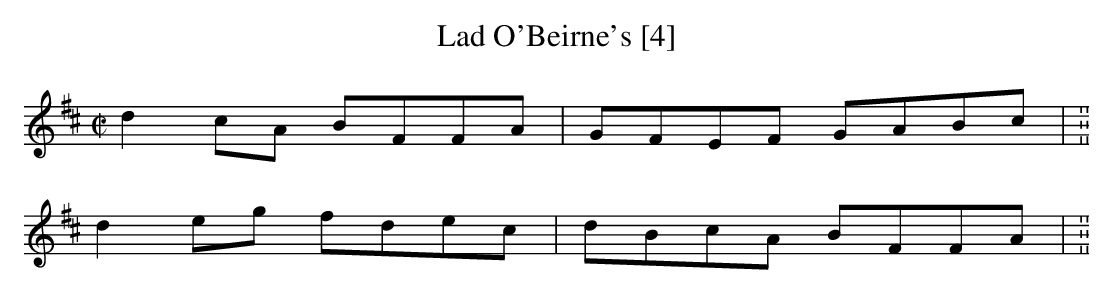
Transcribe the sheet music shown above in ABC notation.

X:1
T:Lad O'Beirne's [4]
M:C|
L:1/8
K:D
d2 cA BFFA|GFEF GABc|...||
d2 eg fdec|dBcA BFFA|...||
